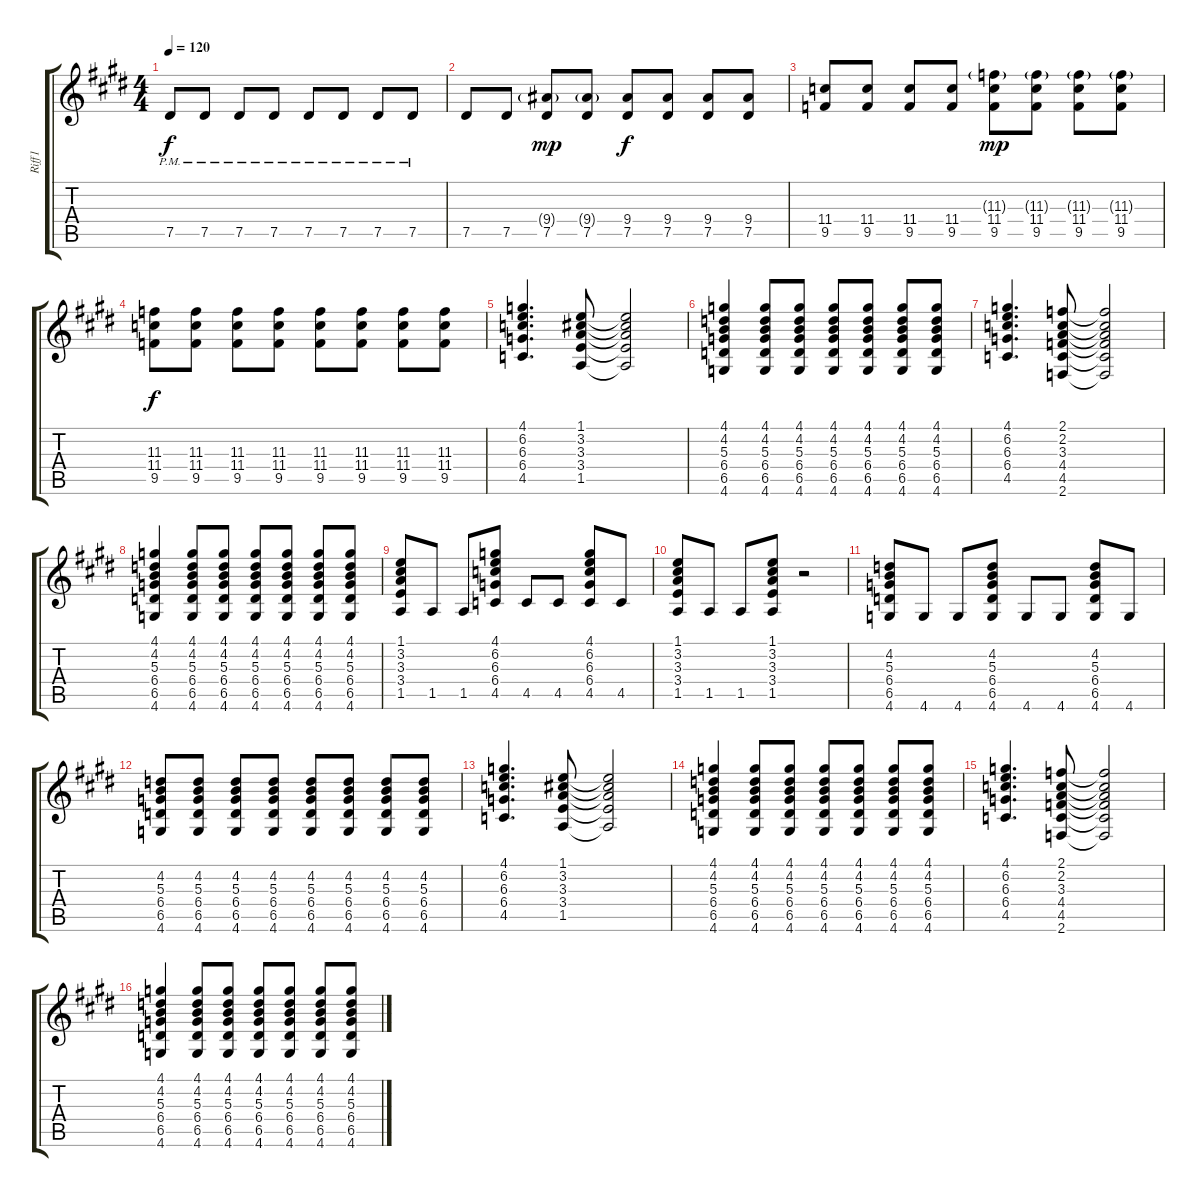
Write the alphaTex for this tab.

\track ("Riff1" "Riff1") {instrument distortionguitar}
\staff {score tabs}
\tuning (Eb4 Bb3 Gb3 Db3 Ab2 Eb2) {hide}
\ts (4 4)
\tempo 120
\clef g2
\ks e
7.5{pm}.8{dy f} 7.5{pm}.8 7.5{pm}.8 7.5{pm}.8 7.5{pm}.8 7.5{pm}.8 7.5{pm}.8 7.5{pm}.8 |
\ks c#minor
7.5.8 7.5.8 (9.4{g} 7.5).8{dy mp} (9.4{g} 7.5).8 (9.4 7.5).8{dy f} (9.4 7.5).8 (9.4 7.5).8 (9.4 7.5).8 |
(11.4 9.5).8 (11.4 9.5).8 (11.4 9.5).8 (11.4 9.5).8 (11.3{g} 11.4 9.5).8{dy mp} (11.3{g} 11.4 9.5).8 (11.3{g} 11.4 9.5).8 (11.3{g} 11.4 9.5).8 |
(11.3 11.4 9.5).8{dy f} (11.3 11.4 9.5).8 (11.3 11.4 9.5).8 (11.3 11.4 9.5).8 (11.3 11.4 9.5).8 (11.3 11.4 9.5).8 (11.3 11.4 9.5).8 (11.3 11.4 9.5).8 |
\ks e
(4.1 6.2 6.3 6.4 4.5).4{d} (1.1 3.2 3.3 3.4 1.5).8 (1.1{t} 3.2{t} 3.3{t} 3.4{t} 1.5{t}).2 |
(4.1 4.2 5.3 6.4 6.5 4.6).4 (4.1 4.2 5.3 6.4 6.5 4.6).8 (4.1 4.2 5.3 6.4 6.5 4.6).8 (4.1 4.2 5.3 6.4 6.5 4.6).8 (4.1 4.2 5.3 6.4 6.5 4.6).8 (4.1 4.2 5.3 6.4 6.5 4.6).8 (4.1 4.2 5.3 6.4 6.5 4.6).8 |
(4.1 6.2 6.3 6.4 4.5).4{d} (2.1 2.2 3.3 4.4 4.5 2.6).8 (2.1{t} 2.2{t} 3.3{t} 4.4{t} 4.5{t} 2.6{t}).2 |
(4.1 4.2 5.3 6.4 6.5 4.6).4 (4.1 4.2 5.3 6.4 6.5 4.6).8 (4.1 4.2 5.3 6.4 6.5 4.6).8 (4.1 4.2 5.3 6.4 6.5 4.6).8 (4.1 4.2 5.3 6.4 6.5 4.6).8 (4.1 4.2 5.3 6.4 6.5 4.6).8 (4.1 4.2 5.3 6.4 6.5 4.6).8 |
(1.1 3.2 3.3 3.4 1.5).8 1.5.8 1.5.8 (4.1 6.2 6.3 6.4 4.5).8 4.5.8 4.5.8 (4.1 6.2 6.3 6.4 4.5).8 4.5.8 |
(1.1 3.2 3.3 3.4 1.5).8 1.5.8 1.5.8 (1.1 3.2 3.3 3.4 1.5).8 r.2 |
(4.2 5.3 6.4 6.5 4.6).8 4.6.8 4.6.8 (4.2 5.3 6.4 6.5 4.6).8 4.6.8 4.6.8 (4.2 5.3 6.4 6.5 4.6).8 4.6.8 |
(4.2 5.3 6.4 6.5 4.6).8 (4.2 5.3 6.4 6.5 4.6).8 (4.2 5.3 6.4 6.5 4.6).8 (4.2 5.3 6.4 6.5 4.6).8 (4.2 5.3 6.4 6.5 4.6).8 (4.2 5.3 6.4 6.5 4.6).8 (4.2 5.3 6.4 6.5 4.6).8 (4.2 5.3 6.4 6.5 4.6).8 |
(4.1 6.2 6.3 6.4 4.5).4{d} (1.1 3.2 3.3 3.4 1.5).8 (1.1{t} 3.2{t} 3.3{t} 3.4{t} 1.5{t}).2 |
(4.1 4.2 5.3 6.4 6.5 4.6).4 (4.1 4.2 5.3 6.4 6.5 4.6).8 (4.1 4.2 5.3 6.4 6.5 4.6).8 (4.1 4.2 5.3 6.4 6.5 4.6).8 (4.1 4.2 5.3 6.4 6.5 4.6).8 (4.1 4.2 5.3 6.4 6.5 4.6).8 (4.1 4.2 5.3 6.4 6.5 4.6).8 |
(4.1 6.2 6.3 6.4 4.5).4{d} (2.1 2.2 3.3 4.4 4.5 2.6).8 (2.1{t} 2.2{t} 3.3{t} 4.4{t} 4.5{t} 2.6{t}).2 |
(4.1 4.2 5.3 6.4 6.5 4.6).4 (4.1 4.2 5.3 6.4 6.5 4.6).8 (4.1 4.2 5.3 6.4 6.5 4.6).8 (4.1 4.2 5.3 6.4 6.5 4.6).8 (4.1 4.2 5.3 6.4 6.5 4.6).8 (4.1 4.2 5.3 6.4 6.5 4.6).8 (4.1 4.2 5.3 6.4 6.5 4.6).8
